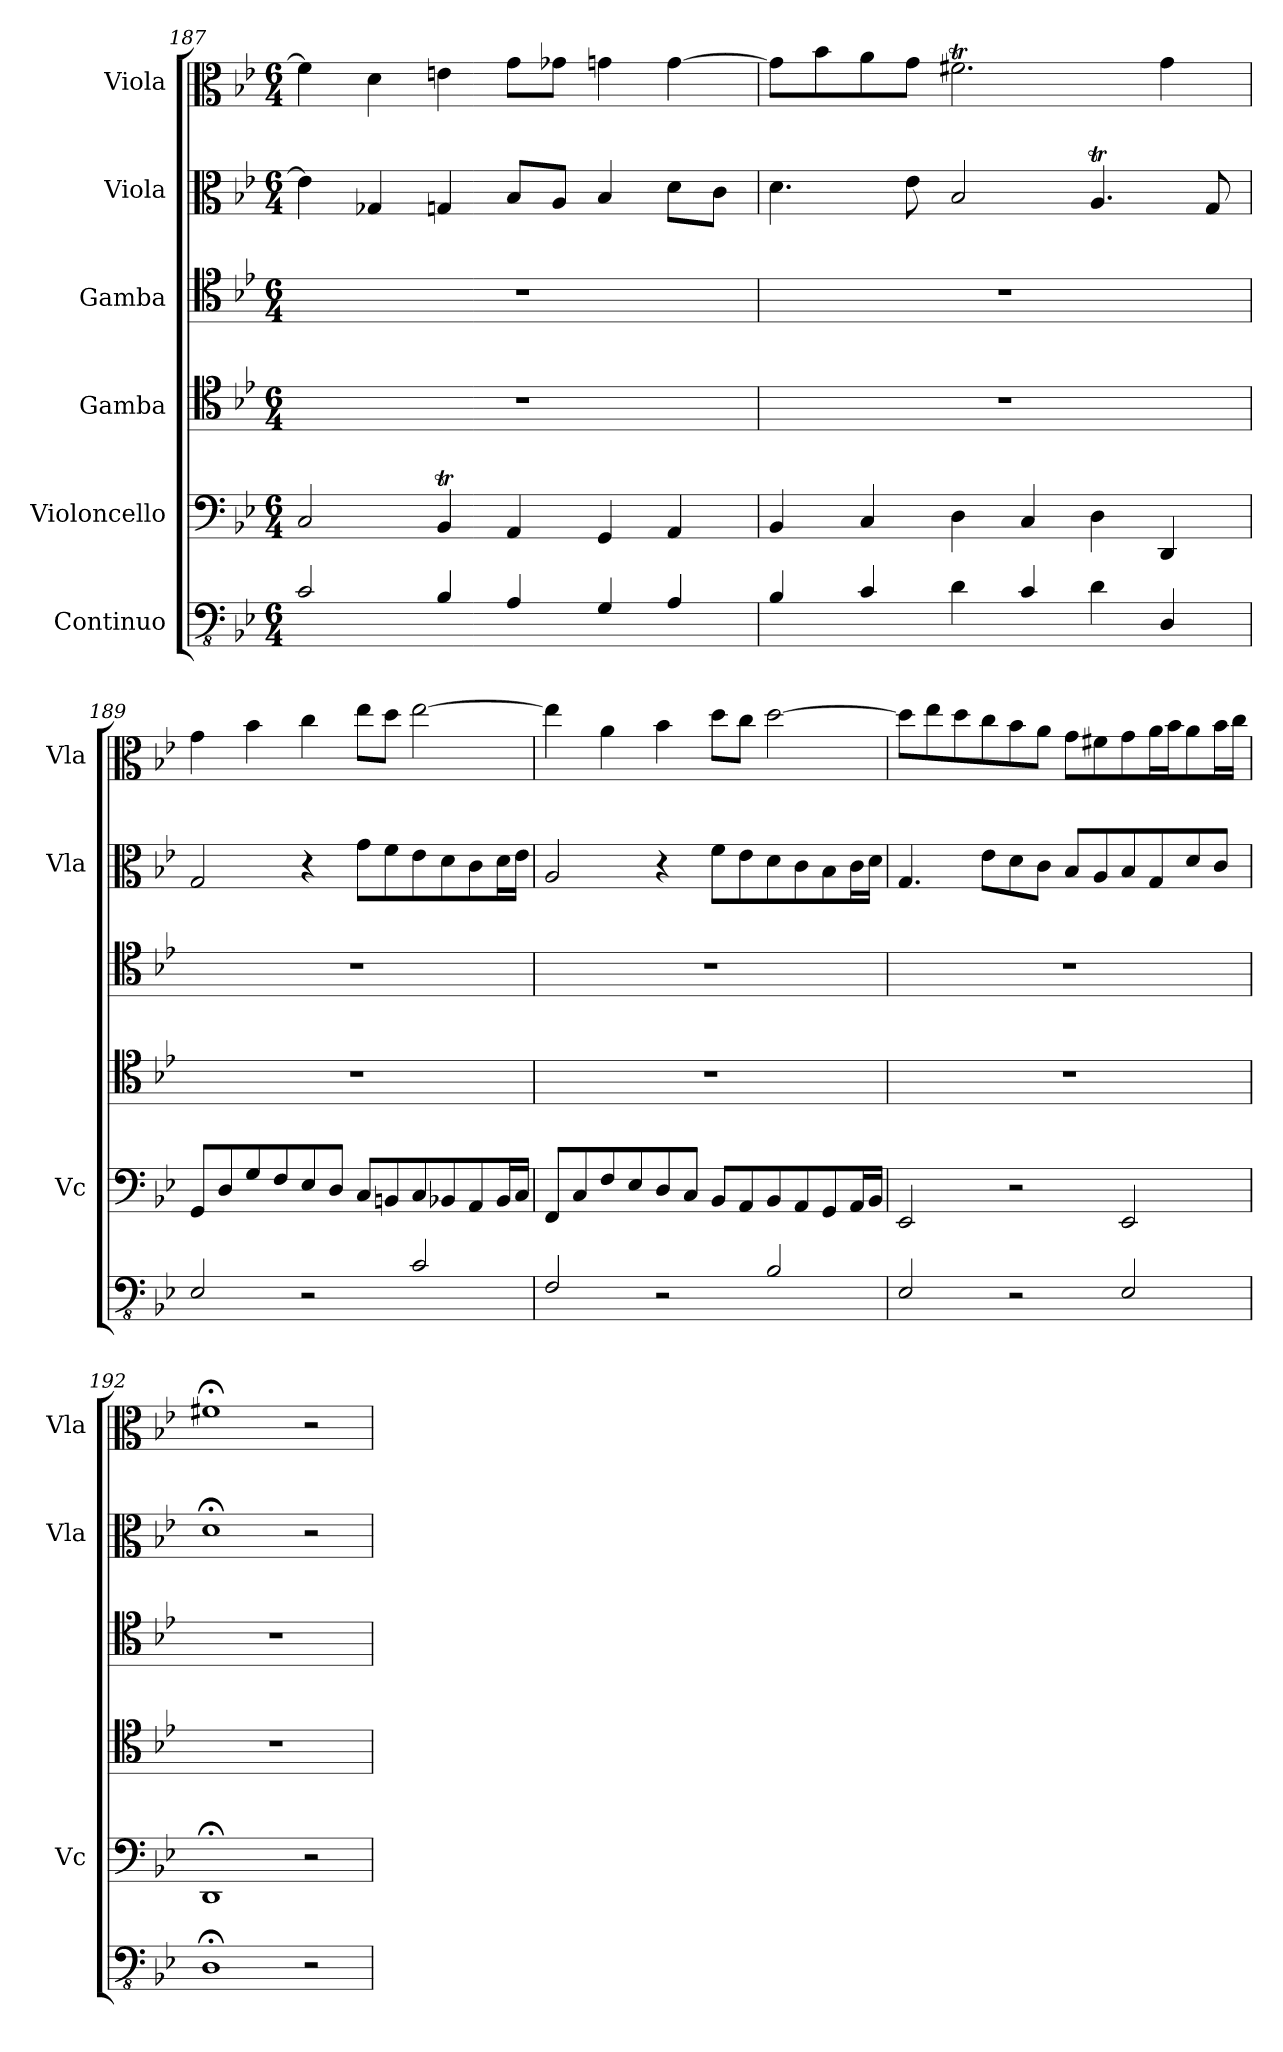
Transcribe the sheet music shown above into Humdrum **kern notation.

**kern	**kern	**kern	**kern	**kern	**kern
*part6	*part5	*part4	*part3	*part2	*part1
*staff6	*staff5	*staff4	*staff3	*staff2	*staff1
*I"Continuo	*I"Violoncello	*I"Gamba	*I"Gamba	*I"Viola	*I"Viola
*	*I'Vc	*	*	*I'Vla	*I'Vla
*clefFv4	*clefF4	*clefC4	*clefC4	*clefC3	*clefC3
*ITrd7c12	*	*	*	*	*
*k[b-e-]	*k[b-e-]	*k[b-e-]	*k[b-e-]	*k[b-e-]	*k[b-e-]
*M6/4	*M6/4	*M6/4	*M6/4	*M6/4	*M6/4
=187	=187	=187	=187	=187	=187
2CC/	2C/	1.r	1.r	4e-\]	4f#\]
.	.	.	.	4G-X/	4d\
4BBB-/	4BB-T/	.	.	4Gn/	4en\
4AAA/	4AA/	.	.	8B-/L	8g\L
.	.	.	.	8A/J	8g-X\J
4GGG/	4GG/	.	.	4B-/	4gn\
4AAA/	4AA/	.	.	8d\L	[4g\
.	.	.	.	8c\J	.
=188	=188	=188	=188	=188	=188
4BBB-/	4BB-/	1.r	1.r	4.d\	8g\L]
.	.	.	.	.	8b-\
4CC/	4C/	.	.	.	8a\
.	.	.	.	8e-\	8g\J
4DD\	4D\	.	.	2B-/	2.f#Xt\
4CC/	4C/	.	.	.	.
4DD\	4D\	.	.	4.At/	.
4DDD/	4DD/	.	.	.	4g\
.	.	.	.	8G/	.
!!LO:LB:g=z
=189	=189	=189	=189	=189	=189
2EEE-/	8GG/L	1.r	1.r	2G/	4g\
.	8D/	.	.	.	.
.	8G/	.	.	.	4b-\
.	8F/	.	.	.	.
2r	8E-/	.	.	4r	4cc\
.	8D/J	.	.	.	.
.	8C/L	.	.	8g\L	8ee-\L
.	8BBn/	.	.	8f\	8dd\J
2CC/	8C/	.	.	8e-\	[2ee-\
.	8BB-X/	.	.	8d\	.
.	8AA/	.	.	8c\	.
.	16BB-/L	.	.	16d\L	.
.	16C/JJ	.	.	16e-\JJ	.
=190	=190	=190	=190	=190	=190
2FFF/	8FF/L	1.r	1.r	2A/	4ee-\]
.	8C/	.	.	.	.
.	8F/	.	.	.	4a\
.	8E-/	.	.	.	.
2r	8D/	.	.	4r	4b-\
.	8C/J	.	.	.	.
.	8BB-/L	.	.	8f\L	8dd\L
.	8AA/	.	.	8e-\	8cc\J
2BBB-/	8BB-/	.	.	8d\	[2dd\
.	8AA/	.	.	8c\	.
.	8GG/	.	.	8B-\	.
.	16AA/L	.	.	16c\L	.
.	16BB-/JJ	.	.	16d\JJ	.
!!LO:PB:g=z
=191	=191	=191	=191	=191	=191
2EEE-/	2EE-/	1.r	1.r	4.G/	8dd\L]
.	.	.	.	.	8ee-\
.	.	.	.	.	8dd\
.	.	.	.	8e-\L	8cc\
2r	2r	.	.	8d\	8b-\
.	.	.	.	8c\J	8a\J
.	.	.	.	8B-/L	8g\L
.	.	.	.	8A/	8f#X\
2EEE-/	2EE-/	.	.	8B-/	8g\
.	.	.	.	8G/	16a\L
.	.	.	.	.	16b-\J
.	.	.	.	8d/	8a\
.	.	.	.	8c/J	16b-\L
.	.	.	.	.	16cc\JJ
=192	=192	=192	=192	=192	=192
1DDD;<	1DD;<	1.r	1.r	1d;<	1f#X;<
2r	2r	.	.	2r	2r
=	=	=	=	=	=
*-	*-	*-	*-	*-	*-
